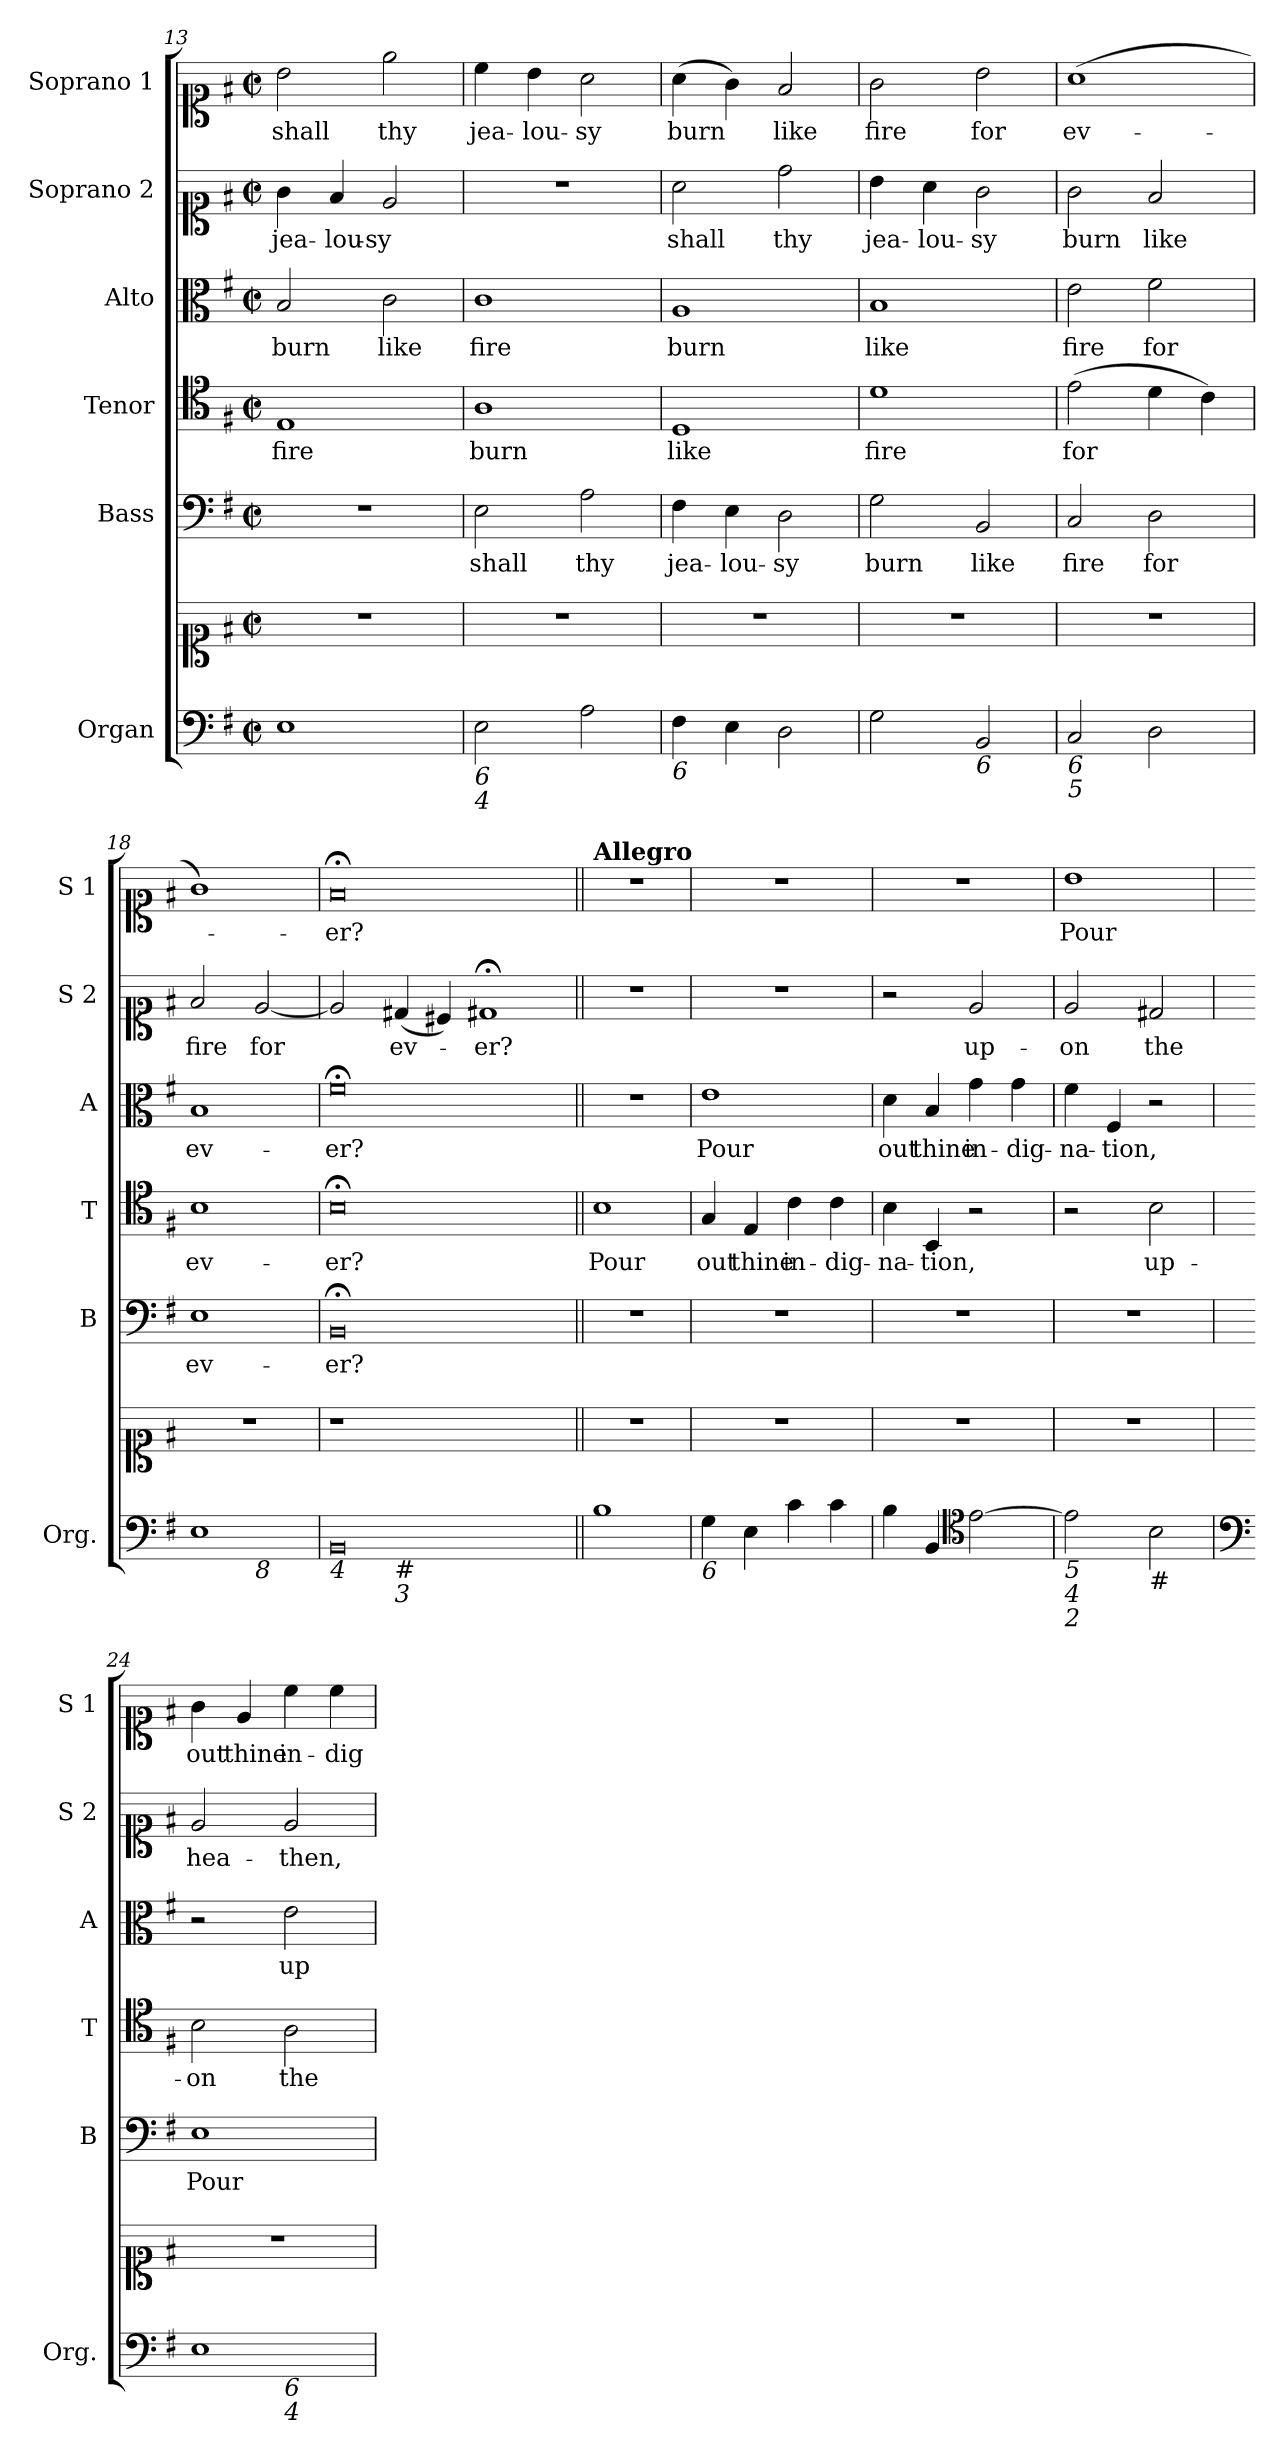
**kern	**kern	**kern	**text	**kern	**text	**kern	**text	**kern	**text	**kern	**text
*part6	*part6	*part5	*part5	*part4	*part4	*part3	*part3	*part2	*part2	*part1	*part1
*staff7	*staff6	*staff5	*staff5	*staff4	*staff4	*staff3	*staff3	*staff2	*staff2	*staff1	*staff1
*I"Organ	*	*I"Bass	*	*I"Tenor	*	*I"Alto	*	*I"Soprano 2	*	*I"Soprano 1	*
*I'Org.	*	*I'B	*	*I'T	*	*I'A	*	*I'S 2	*	*I'S 1	*
*clefF4	*clefC1	*clefF4	*	*clefC4	*	*clefC3	*	*clefC1	*	*clefC1	*
*k[f#]	*k[f#]	*k[f#]	*	*k[f#]	*	*k[f#]	*	*k[f#]	*	*k[f#]	*
*e:	*e:	*e:	*	*e:	*	*e:	*	*e:	*	*e:	*
*M2/2	*M2/2	*M2/2	*	*M2/2	*	*M2/2	*	*M2/2	*	*M2/2	*
*met(c|)	*met(c|)	*met(c|)	*	*met(c|)	*	*met(c|)	*	*met(c|)	*	*met(c|)	*
=13	=13	=13	=13	=13	=13	=13	=13	=13	=13	=13	=13
!	!	!	!	!	!LO:LY:b	!	!LO:LY:b	!	!LO:LY:b	!	!LO:LY:b
1E	1r	1r	.	1E	fire	2B/	burn	4g\	jea-	2b\	shall
!	!	!	!	!	!	!	!	!	!LO:LY:b	!	!
.	.	.	.	.	.	.	.	4f#/	-lou-	.	.
!	!	!	!	!	!	!	!LO:LY:b	!	!LO:LY:b	!	!LO:LY:b
.	.	.	.	.	.	2c\	like	2e/	-sy	2ee\	thy
=14	=14	=14	=14	=14	=14	=14	=14	=14	=14	=14	=14
!LO:TX:b:i:t=6	!	!	!	!	!	!	!	!	!	!	!
!LO:TX:b:i:t=4	!	!	!	!	!	!	!	!	!	!	!
!	!	!	!LO:LY:b	!	!LO:LY:b	!	!LO:LY:b	!	!	!	!LO:LY:b
2E\	1r	2E\	shall	1A	burn	1c	fire	1r	.	4cc\	jea-
!	!	!	!	!	!	!	!	!	!	!	!LO:LY:b
.	.	.	.	.	.	.	.	.	.	4b\	-lou-
!	!	!	!LO:LY:b	!	!	!	!	!	!	!	!LO:LY:b
2A\	.	2A\	thy	.	.	.	.	.	.	2a\	-sy
=15	=15	=15	=15	=15	=15	=15	=15	=15	=15	=15	=15
!LO:TX:b:i:t=6	!	!	!	!	!	!	!	!	!	!	!
!	!	!	!LO:LY:b	!	!LO:LY:b	!	!LO:LY:b	!	!LO:LY:b	!	!LO:LY:b
4F#\	1r	4F#\	jea-	1D	like	1A	burn	2a\	shall	(>4a\	burn
!	!	!	!LO:LY:b	!	!	!	!	!	!	!	!
4E\	.	4E\	-lou-	.	.	.	.	.	.	4g\)	.
!	!	!	!LO:LY:b	!	!	!	!	!	!LO:LY:b	!	!LO:LY:b
2D\	.	2D\	-sy	.	.	.	.	2dd\	thy	2f#/	like
!!LO:LB:g=z
=16	=16	=16	=16	=16	=16	=16	=16	=16	=16	=16	=16
!	!	!	!LO:LY:b	!	!LO:LY:b	!	!LO:LY:b	!	!LO:LY:b	!	!LO:LY:b
2G\	1r	2G\	burn	1d	fire	1B	like	4b\	jea-	2g\	fire
!	!	!	!	!	!	!	!	!	!LO:LY:b	!	!
.	.	.	.	.	.	.	.	4a\	-lou-	.	.
!LO:TX:b:i:t=6	!	!	!	!	!	!	!	!	!	!	!
!	!	!	!LO:LY:b	!	!	!	!	!	!LO:LY:b	!	!LO:LY:b
2BB/	.	2BB/	like	.	.	.	.	2g\	-sy	2b\	for
=17	=17	=17	=17	=17	=17	=17	=17	=17	=17	=17	=17
!LO:TX:b:i:t=6	!	!	!	!	!	!	!	!	!	!	!
!LO:TX:b:i:t=5	!	!	!	!	!	!	!	!	!	!	!
!	!	!	!LO:LY:b	!	!LO:LY:b	!	!LO:LY:b	!	!LO:LY:b	!	!LO:LY:b
2C/	1r	2C/	fire	(>2e\	for	2e\	fire	2g\	burn	(>1a	ev-
!	!	!	!LO:LY:b	!	!	!	!LO:LY:b	!	!LO:LY:b	!	!
2D\	.	2D\	for	4d\	.	2f#\	for	2f#/	like	.	.
.	.	.	.	4c\)	.	.	.	.	.	.	.
=18	=18	=18	=18	=18	=18	=18	=18	=18	=18	=18	=18
!LO:TX:b:i:t=9	!	!	!	!	!	!	!	!	!	!	!
!	!	!	!LO:LY:b	!	!LO:LY:b	!	!LO:LY:b	!	!LO:LY:b	!	!
*^	*	*	*	*	*	*	*	*	*	*	*
1E	2ryy	1r	1E	ev-	1B	ev-	1B	ev-	2f#/	fire	1g)	.
!	!LO:TX:b:i:t=8	!	!	!	!	!	!	!	!	!	!	!
!	!	!	!	!	!	!	!	!	!	!LO:LY:b	!	!
.	2ryy	.	.	.	.	.	.	.	[2e/	for	.	.
=19	=19	=19	=19	=19	=19	=19	=19	=19	=19	=19	=19	=19
!LO:TX:b:i:t=4	!	!	!	!	!	!	!	!	!	!	!	!
!	!	!	!	!LO:LY:b	!	!LO:LY:b	!	!LO:LY:b	!	!	!	!LO:LY:b
0BB	2ryy	1r	0BB;	-er?	0B;<	-er?	0f#;<	-er?	2e/]	.	0f#;	-er?
!	!LO:TX:b:t=#	!	!	!	!	!	!	!	!	!	!	!
!	!LO:TX:b:i:t=3	!	!	!	!	!	!	!	!	!	!	!
!	!	!	!	!	!	!	!	!	!	!LO:LY:b	!	!
.	1.ryy	.	.	.	.	.	.	.	(<4d#X/	ev-	.	.
.	.	.	.	.	.	.	.	.	4c#X/)	.	.	.
!	!	!	!	!	!	!	!	!	!	!LO:LY:b	!	!
.	.	1ryy	.	.	.	.	.	.	1d#X;	-er?	.	.
*v	*v	*	*	*	*	*	*	*	*	*	*	*
=20||	=20||	=20||	=20||	=20||	=20||	=20||	=20||	=20||	=20||	=20||	=20||
*	*	*	*	*	*	*	*	*	*	*MM160	*
*^	*	*	*	*	*	*	*	*	*	*	*
!	!	!	!	!	!	!	!	!	!	!	!LO:TX:a:B:t=Allegro	!
!	!	!	!	!	!	!LO:LY:b	!	!	!	!	!	!
*v	*v	*	*	*	*	*	*	*	*	*	*	*
1B	1r	1r	.	1B	Pour	1r	.	1r	.	1r	.
=21	=21	=21	=21	=21	=21	=21	=21	=21	=21	=21	=21
!LO:TX:b:i:t=6	!	!	!	!	!	!	!	!	!	!	!
!	!	!	!	!	!LO:LY:b	!	!LO:LY:b	!	!	!	!
4G\	1r	1r	.	4G/	out	1e	Pour	1r	.	1r	.
!	!	!	!	!	!LO:LY:b	!	!	!	!	!	!
4E\	.	.	.	4E/	thine	.	.	.	.	.	.
!	!	!	!	!	!LO:LY:b	!	!	!	!	!	!
4c\	.	.	.	4c\	in-	.	.	.	.	.	.
!	!	!	!	!	!LO:LY:b	!	!	!	!	!	!
4c\	.	.	.	4c\	-dig-	.	.	.	.	.	.
=22	=22	=22	=22	=22	=22	=22	=22	=22	=22	=22	=22
!	!	!	!	!	!LO:LY:b	!	!LO:LY:b	!	!	!	!
4B\	1r	1r	.	4B\	-na-	4d\	out	2r	.	1r	.
!	!	!	!	!	!LO:LY:b	!	!LO:LY:b	!	!	!	!
4BB/	.	.	.	4BB/	-tion,	4B/	thine	.	.	.	.
*clefC4	*	*	*	*	*	*	*	*	*	*	*
!	!	!	!	!	!	!	!LO:LY:b	!	!LO:LY:b	!	!
[2e\	.	.	.	2r	.	4g\	in-	2e/	up-	.	.
!	!	!	!	!	!	!	!LO:LY:b	!	!	!	!
.	.	.	.	.	.	4g\	-dig-	.	.	.	.
!!LO:PB:g=z
=23	=23	=23	=23	=23	=23	=23	=23	=23	=23	=23	=23
!LO:TX:b:i:t=5	!	!	!	!	!	!	!	!	!	!	!
!LO:TX:b:i:t=4	!	!	!	!	!	!	!	!	!	!	!
!LO:TX:b:i:t=2	!	!	!	!	!	!	!	!	!	!	!
!	!	!	!	!	!	!	!LO:LY:b	!	!LO:LY:b	!	!LO:LY:b
2e\]	1r	1r	.	2r	.	4f#\	-na-	2e/	-on	1b	Pour
!	!	!	!	!	!	!	!LO:LY:b	!	!	!	!
.	.	.	.	.	.	4F#/	-tion,	.	.	.	.
!LO:TX:b:t=#	!	!	!	!	!	!	!	!	!	!	!
!	!	!	!	!	!LO:LY:b	!	!	!	!LO:LY:b	!	!
2B\	.	.	.	2B\	up-	2r	.	2d#X/	the	.	.
=24	=24	=24	=24	=24	=24	=24	=24	=24	=24	=24	=24
*clefF4	*	*	*	*	*	*	*	*	*	*	*
!LO:TX:b:i:t=5	!	!	!	!	!	!	!	!	!	!	!
!LO:TX:b:i:t=3	!	!	!	!	!	!	!	!	!	!	!
!	!	!	!LO:LY:b	!	!LO:LY:b	!	!	!	!LO:LY:b	!	!LO:LY:b
*^	*	*	*	*	*	*	*	*	*	*	*
1E	2ryy	1r	1E	Pour	2B\	-on	2r	.	2e/	hea-	4g\	out
!	!	!	!	!	!	!	!	!	!	!	!	!LO:LY:b
.	.	.	.	.	.	.	.	.	.	.	4e/	thine
!	!LO:TX:b:i:t=6	!	!	!	!	!	!	!	!	!	!	!
!	!LO:TX:b:i:t=4	!	!	!	!	!	!	!	!	!	!	!
!	!	!	!	!	!	!LO:LY:b	!	!LO:LY:b	!	!LO:LY:b	!	!LO:LY:b
.	2ryy	.	.	.	2A\	the	2e\	up-	2e/	-then,	4cc\	in-
!	!	!	!	!	!	!	!	!	!	!	!	!LO:LY:b
.	.	.	.	.	.	.	.	.	.	.	4cc\	-dig-
*v	*v	*	*	*	*	*	*	*	*	*	*	*
=	=	=	=	=	=	=	=	=	=	=	=
*-	*-	*-	*-	*-	*-	*-	*-	*-	*-	*-	*-
